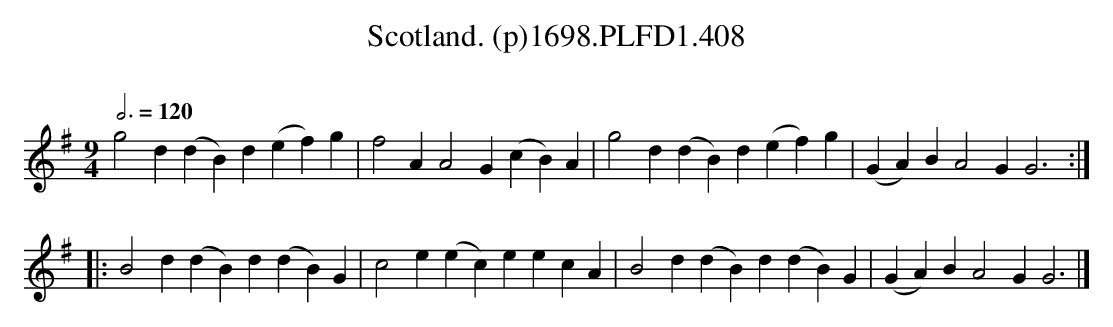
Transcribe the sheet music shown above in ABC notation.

X:1
T:Scotland. (p)1698.PLFD1.408
M:9/4
L:1/4
Q:3/4=120
O:
K:G
g2d(dB)d(ef)g|f2AA2G(cB)A|g2d(dB)d(ef)g|(GA)BA2GG3:|
|:B2d(dB)d(dB)G|c2e(ec)eecA|B2d(dB)d(dB)G|(GA)BA2GG3;|]
